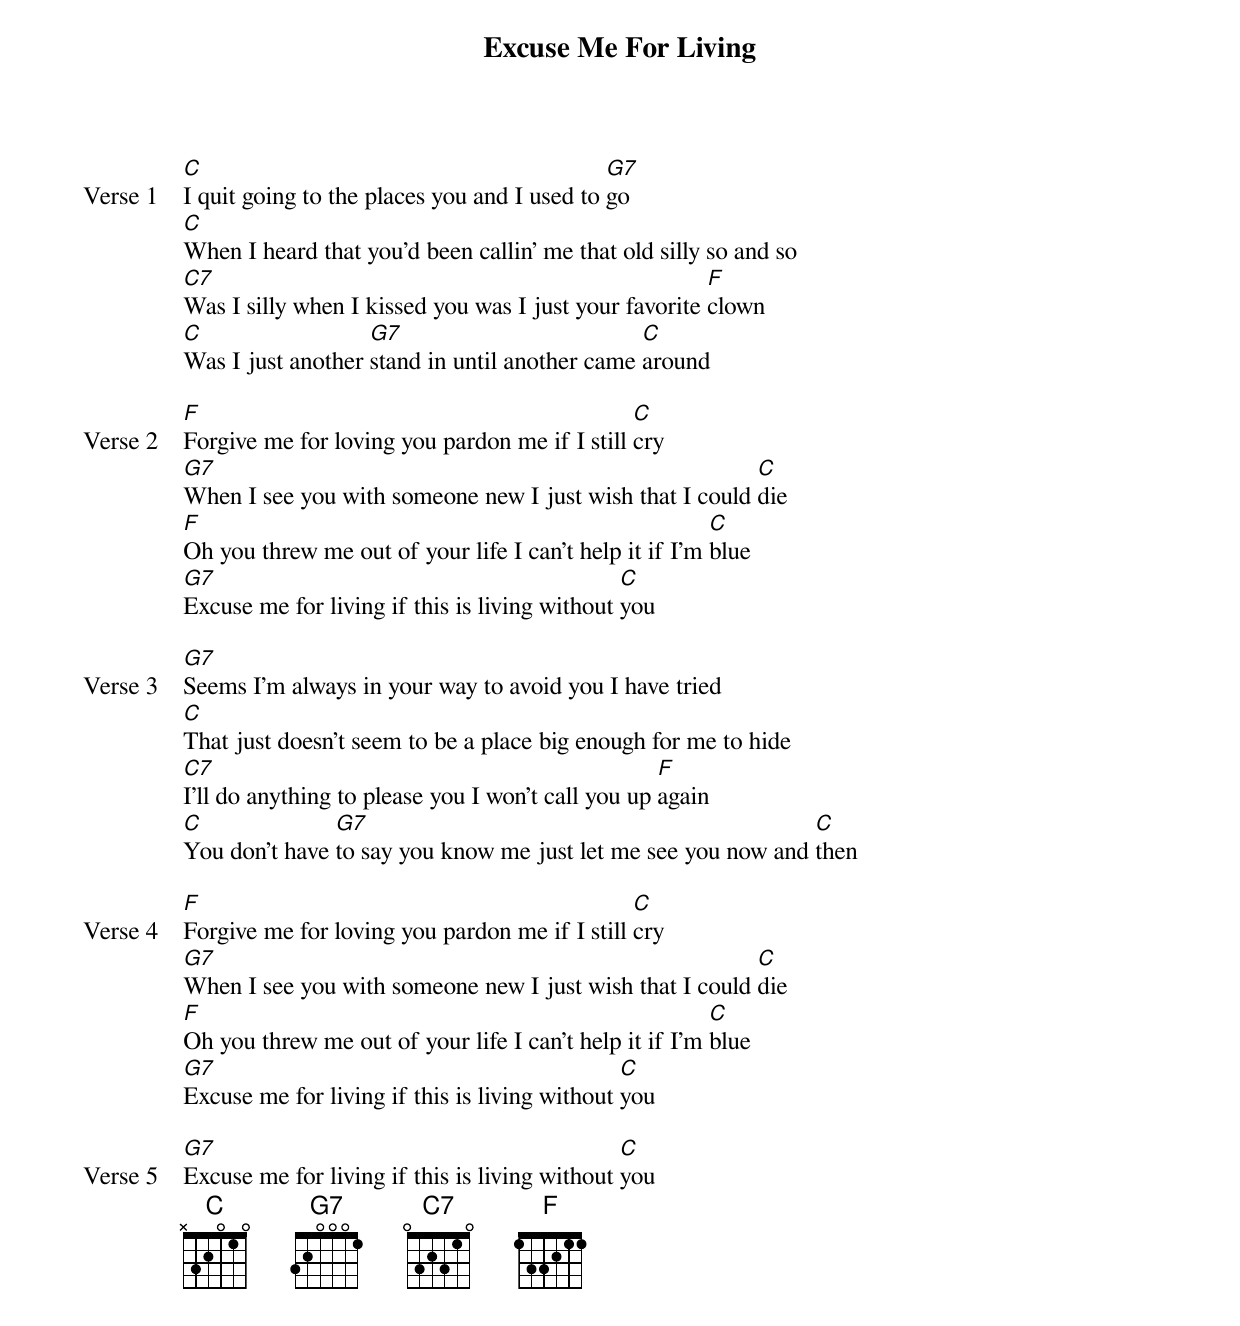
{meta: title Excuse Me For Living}
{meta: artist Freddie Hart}
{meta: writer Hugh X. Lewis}

{start_of_verse: Verse 1}
[C]I quit going to the places you and I used to [G7]go
[C]When I heard that you'd been callin' me that old silly so and so
[C7]Was I silly when I kissed you was I just your favorite [F]clown
[C]Was I just another [G7]stand in until another came [C]around
{end_of_verse}

{start_of_verse: Verse 2}
[F]Forgive me for loving you pardon me if I still [C]cry
[G7]When I see you with someone new I just wish that I could [C]die
[F]Oh you threw me out of your life I can't help it if I'm [C]blue
[G7]Excuse me for living if this is living without [C]you
{end_of_verse}

{start_of_verse: Verse 3}
[G7]Seems I'm always in your way to avoid you I have tried
[C]That just doesn't seem to be a place big enough for me to hide
[C7]I'll do anything to please you I won't call you up [F]again
[C]You don't have [G7]to say you know me just let me see you now and [C]then
{end_of_verse}

{start_of_verse: Verse 4}
[F]Forgive me for loving you pardon me if I still [C]cry
[G7]When I see you with someone new I just wish that I could [C]die
[F]Oh you threw me out of your life I can't help it if I'm [C]blue
[G7]Excuse me for living if this is living without [C]you
{end_of_verse}

{start_of_verse: Verse 5}
[G7]Excuse me for living if this is living without [C]you
{end_of_verse}
